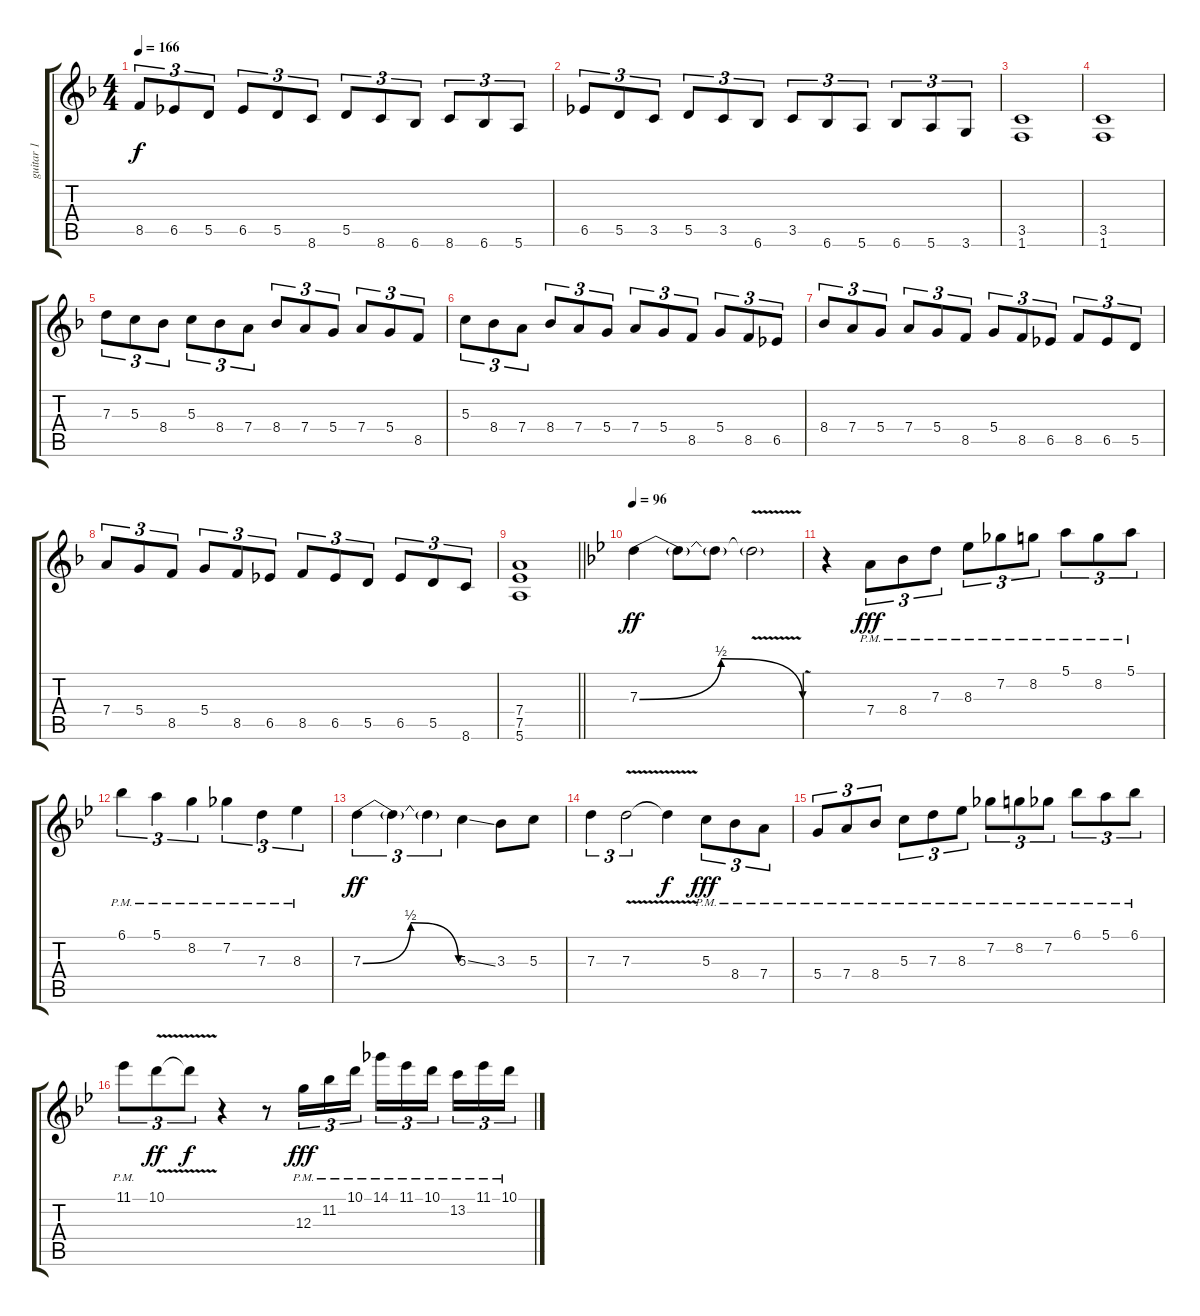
\track ("guitar 1" "guitar 1") {instrument overdrivenguitar}
\staff {score tabs}
\tuning (E4 B3 G3 D3 A2 E2) {hide}
\ts (4 4)
\tempo 166
\clef g2
\ks dminor
8.5.8{tu (3 2) dy f} 6.5.8{tu (3 2)} 5.5.8{tu (3 2)} 6.5.8{tu (3 2)} 5.5.8{tu (3 2)} 8.6.8{tu (3 2)} 5.5.8{tu (3 2)} 8.6.8{tu (3 2)} 6.6.8{tu (3 2)} 8.6.8{tu (3 2)} 6.6.8{tu (3 2)} 5.6.8{tu (3 2)} |
6.5.8{tu (3 2)} 5.5.8{tu (3 2)} 3.5.8{tu (3 2)} 5.5.8{tu (3 2)} 3.5.8{tu (3 2)} 6.6.8{tu (3 2)} 3.5.8{tu (3 2)} 6.6.8{tu (3 2)} 5.6.8{tu (3 2)} 6.6.8{tu (3 2)} 5.6.8{tu (3 2)} 3.6.8{tu (3 2)} |
(3.5 1.6).1 |
(3.5 1.6).1 |
7.3.8{tu (3 2)} 5.3.8{tu (3 2)} 8.4.8{tu (3 2)} 5.3.8{tu (3 2)} 8.4.8{tu (3 2)} 7.4.8{tu (3 2)} 8.4.8{tu (3 2)} 7.4.8{tu (3 2)} 5.4.8{tu (3 2)} 7.4.8{tu (3 2)} 5.4.8{tu (3 2)} 8.5.8{tu (3 2)} |
5.3.8{tu (3 2)} 8.4.8{tu (3 2)} 7.4.8{tu (3 2)} 8.4.8{tu (3 2)} 7.4.8{tu (3 2)} 5.4.8{tu (3 2)} 7.4.8{tu (3 2)} 5.4.8{tu (3 2)} 8.5.8{tu (3 2)} 5.4.8{tu (3 2)} 8.5.8{tu (3 2)} 6.5.8{tu (3 2)} |
8.4.8{tu (3 2)} 7.4.8{tu (3 2)} 5.4.8{tu (3 2)} 7.4.8{tu (3 2)} 5.4.8{tu (3 2)} 8.5.8{tu (3 2)} 5.4.8{tu (3 2)} 8.5.8{tu (3 2)} 6.5.8{tu (3 2)} 8.5.8{tu (3 2)} 6.5.8{tu (3 2)} 5.5.8{tu (3 2)} |
7.4.8{tu (3 2)} 5.4.8{tu (3 2)} 8.5.8{tu (3 2)} 5.4.8{tu (3 2)} 8.5.8{tu (3 2)} 6.5.8{tu (3 2)} 8.5.8{tu (3 2)} 6.5.8{tu (3 2)} 5.5.8{tu (3 2)} 6.5.8{tu (3 2)} 5.5.8{tu (3 2)} 8.6.8{tu (3 2)} |
\barLineRight lightlight
(7.4 7.5 5.6).1 |
\tempo 96
\ks gminor
7.3{be (bendrelease 0 0 15 2 15 2 60 0)}.4{dy ff volume 16 instrument overdrivenguitar} 7.3{t}.8 7.3{t}.8 7.3{v t}.2 |
r.4 7.4{pm}.8{tu (3 2) dy fff} 8.4{pm}.8{tu (3 2)} 7.3{pm}.8{tu (3 2)} 8.3{pm}.8{tu (3 2)} 7.2{pm}.8{tu (3 2)} 8.2{pm}.8{tu (3 2)} 5.1{pm}.8{tu (3 2)} 8.2{pm}.8{tu (3 2)} 5.1{pm}.8{tu (3 2)} |
6.1{pm}.4{tu (3 2)} 5.1{pm}.4{tu (3 2)} 8.2{pm}.4{tu (3 2)} 7.2{pm}.4{tu (3 2)} 7.3{pm}.4{tu (3 2)} 8.3{pm}.4{tu (3 2)} |
7.3{be (bendrelease 0 0 15 2 15 2 60 0)}.4{tu (3 2) dy ff} 7.3{t}.4{tu (3 2)} 7.3{t}.4{tu (3 2)} 5.3{ss}.4 3.3.8 5.3.8 |
7.3.4{tu (3 2)} 7.3{v}.2{tu (3 2)} 7.3{t}.4{dy f} 5.3{pm}.8{tu (3 2) dy fff} 8.4{pm}.8{tu (3 2)} 7.4{pm}.8{tu (3 2)} |
5.4{pm}.8{tu (3 2)} 7.4{pm}.8{tu (3 2)} 8.4{pm}.8{tu (3 2)} 5.3{pm}.8{tu (3 2)} 7.3{pm}.8{tu (3 2)} 8.3{pm}.8{tu (3 2)} 7.2{pm}.8{tu (3 2)} 8.2{pm}.8{tu (3 2)} 7.2{pm}.8{tu (3 2)} 6.1{pm}.8{tu (3 2)} 5.1{pm}.8{tu (3 2)} 6.1{pm}.8{tu (3 2)} |
11.1{pm}.8{tu (3 2)} 10.1{v}.8{tu (3 2) dy ff} 10.1{t}.8{tu (3 2) dy f} r.4 r.8 12.3{pm}.16{tu (3 2) dy fff} 11.2{pm}.16{tu (3 2)} 10.1{pm}.16{tu (3 2)} 14.1{pm}.16{tu (3 2)} 11.1{pm}.16{tu (3 2)} 10.1{pm}.16{tu (3 2) beam splitsecondary} 13.2{pm}.16{tu (3 2)} 11.1{pm}.16{tu (3 2)} 10.1{pm}.16{tu (3 2)}
